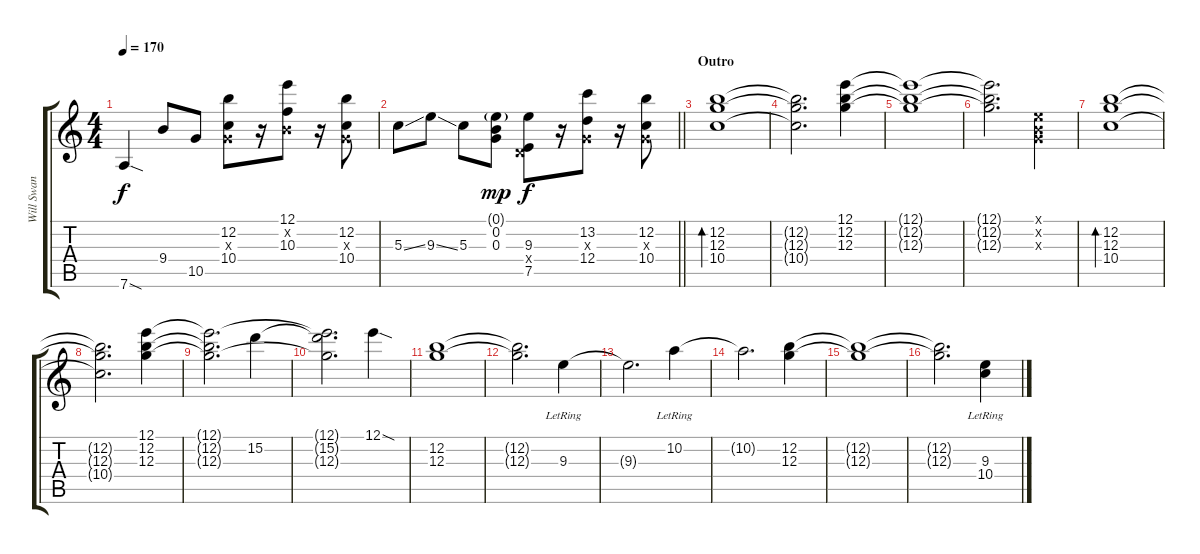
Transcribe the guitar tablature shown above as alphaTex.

\track ("Will Swan 2" "Will Swan ") {instrument distortionguitar}
\staff {score tabs}
\tuning (E4 B3 G3 D3 A2 D2) {hide}
\ts (4 4)
\tempo 170
\clef g2
\ks c
7.6{sod}.4{dy f} 9.4.8 10.5.8 (12.2 0.3{x} 10.4).8 r.16 (12.1 0.2{x} 10.3).8 r.16 (12.2 0.3{x} 10.4).8 |
\barLineRight lightlight
5.3{ss}.8 9.3{ss}.8 5.3.8 (0.1{g} 0.2 0.3).8{dy mp} (9.3 0.4{x} 7.5).8{dy f} r.16 (13.2 0.3{x} 12.4).8 r.16 (12.2 0.3{x} 10.4).8 |
\section ("" "Outro")
(12.2 12.3 10.4).1{bd 240} |
(12.2{t} 12.3{t} 10.4{t}).2{d} (12.1 12.2 12.3).4 |
(12.1{t} 12.2{t} 12.3{t}).1 |
(12.1{t} 12.2{t} 12.3{t}).2{d} (0.1{x} 0.2{x} 0.3{x}).4 |
(12.2 12.3 10.4).1{bd 240} |
(12.2{t} 12.3{t} 10.4{t}).2{d} (12.1 12.2 12.3).4 |
(12.1{t} 12.2{t} 12.3{t}).2{d} 15.2.4 |
(12.1{t} 15.2{t} 12.3{t}).2{d} 12.1{sod}.4 |
(12.2 12.3).1 |
(12.2{t} 12.3{t}).2{d} 9.3{lr}.4 |
9.3{t}.2{d} 10.2{lr}.4 |
10.2{t}.2{d} (12.2 12.3).4 |
(12.2{t} 12.3{t}).1 |
(12.2{t} 12.3{t}).2{d} (9.3{lr} 10.4{lr}).4
